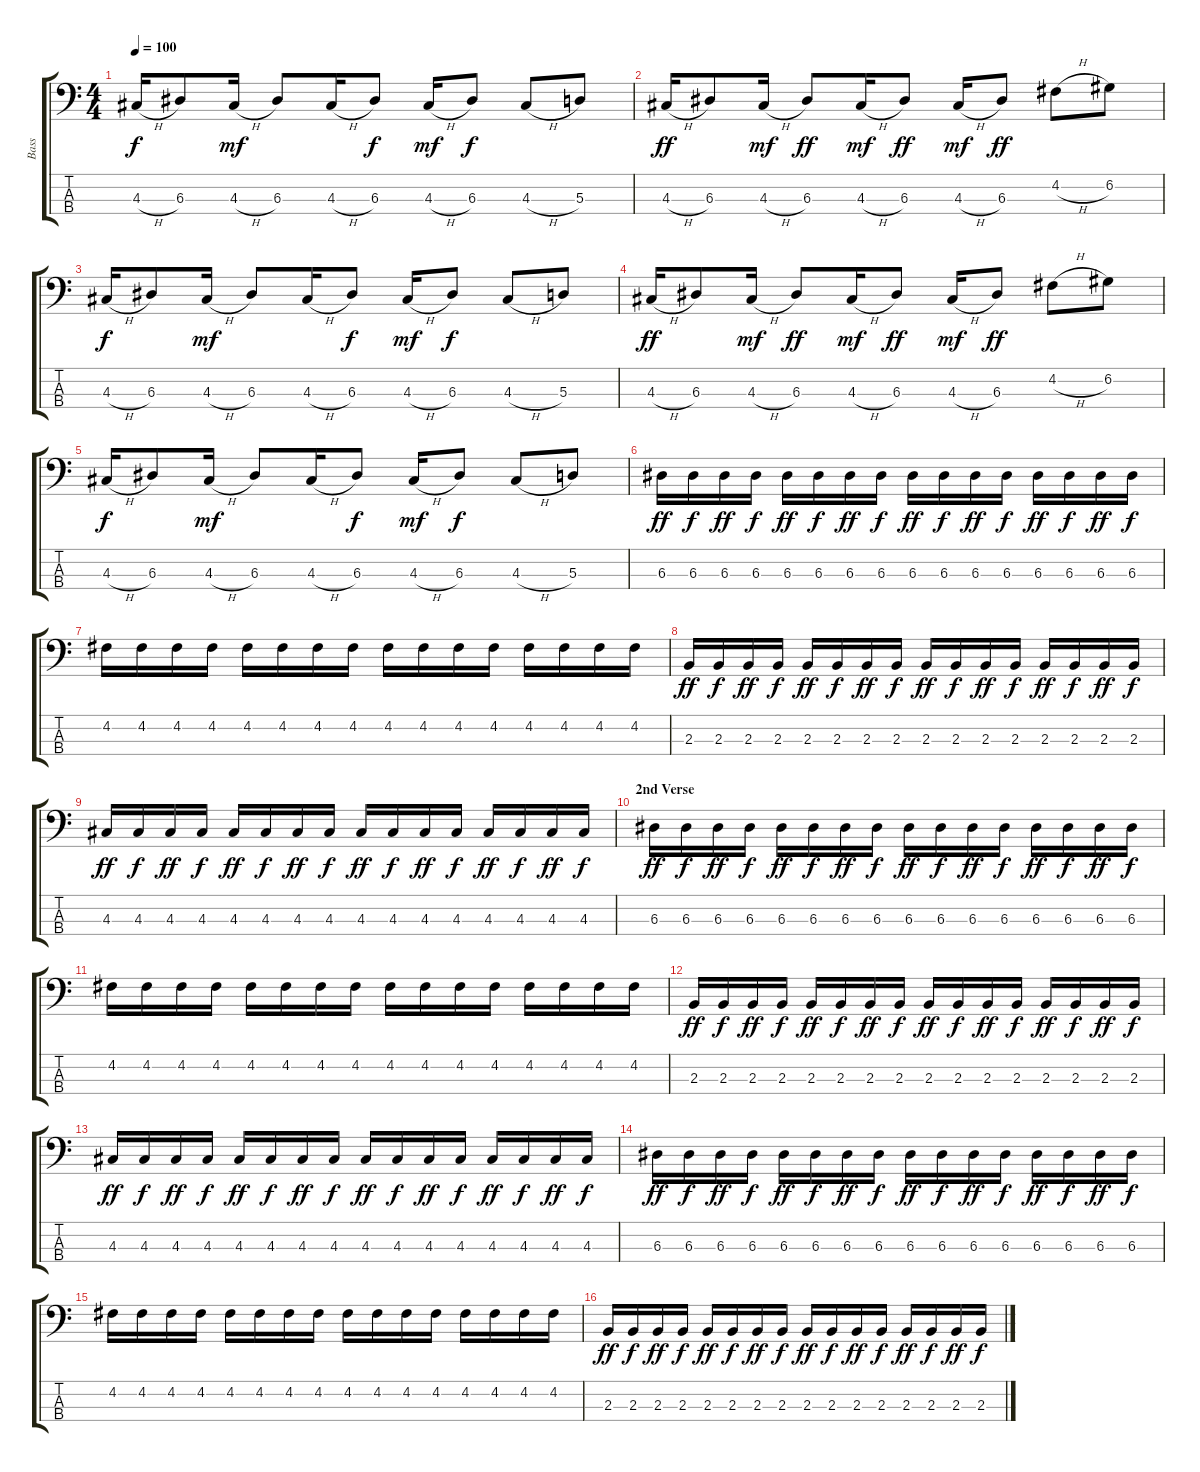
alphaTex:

\track ("Bass" "Bass") {instrument fretlessbass}
\staff {score tabs}
\tuning (G2 D2 A1 E1) {hide}
\ts (4 4)
\tempo 100
\clef f4
\ks c
4.3{h}.16{dy f} 6.3.8 4.3{h}.16{dy mf} 6.3.8 4.3{h}.16 6.3.8{dy f} 4.3{h}.16{dy mf} 6.3.8{dy f} 4.3{h}.8 5.3.8 |
4.3{h}.16{dy ff} 6.3.8 4.3{h}.16{dy mf} 6.3.8{dy ff} 4.3{h}.16{dy mf} 6.3.8{dy ff} 4.3{h}.16{dy mf} 6.3.8{dy ff} 4.2{h}.8 6.2.8 |
4.3{h}.16{dy f} 6.3.8 4.3{h}.16{dy mf} 6.3.8 4.3{h}.16 6.3.8{dy f} 4.3{h}.16{dy mf} 6.3.8{dy f} 4.3{h}.8 5.3.8 |
4.3{h}.16{dy ff} 6.3.8 4.3{h}.16{dy mf} 6.3.8{dy ff} 4.3{h}.16{dy mf} 6.3.8{dy ff} 4.3{h}.16{dy mf} 6.3.8{dy ff} 4.2{h}.8 6.2.8 |
4.3{h}.16{dy f} 6.3.8 4.3{h}.16{dy mf} 6.3.8 4.3{h}.16 6.3.8{dy f} 4.3{h}.16{dy mf} 6.3.8{dy f} 4.3{h}.8 5.3.8 |
6.3.16{dy ff} 6.3.16{dy f} 6.3.16{dy ff} 6.3.16{dy f} 6.3.16{dy ff} 6.3.16{dy f} 6.3.16{dy ff} 6.3.16{dy f} 6.3.16{dy ff} 6.3.16{dy f} 6.3.16{dy ff} 6.3.16{dy f} 6.3.16{dy ff} 6.3.16{dy f} 6.3.16{dy ff} 6.3.16{dy f} |
4.2.16 4.2.16 4.2.16 4.2.16 4.2.16 4.2.16 4.2.16 4.2.16 4.2.16 4.2.16 4.2.16 4.2.16 4.2.16 4.2.16 4.2.16 4.2.16 |
2.3.16{dy ff} 2.3.16{dy f} 2.3.16{dy ff} 2.3.16{dy f} 2.3.16{dy ff} 2.3.16{dy f} 2.3.16{dy ff} 2.3.16{dy f} 2.3.16{dy ff} 2.3.16{dy f} 2.3.16{dy ff} 2.3.16{dy f} 2.3.16{dy ff} 2.3.16{dy f} 2.3.16{dy ff} 2.3.16{dy f} |
4.3.16{dy ff} 4.3.16{dy f} 4.3.16{dy ff} 4.3.16{dy f} 4.3.16{dy ff} 4.3.16{dy f} 4.3.16{dy ff} 4.3.16{dy f} 4.3.16{dy ff} 4.3.16{dy f} 4.3.16{dy ff} 4.3.16{dy f} 4.3.16{dy ff} 4.3.16{dy f} 4.3.16{dy ff} 4.3.16{dy f} |
\section ("" "2nd Verse")
6.3.16{dy ff} 6.3.16{dy f} 6.3.16{dy ff} 6.3.16{dy f} 6.3.16{dy ff} 6.3.16{dy f} 6.3.16{dy ff} 6.3.16{dy f} 6.3.16{dy ff} 6.3.16{dy f} 6.3.16{dy ff} 6.3.16{dy f} 6.3.16{dy ff} 6.3.16{dy f} 6.3.16{dy ff} 6.3.16{dy f} |
4.2.16 4.2.16 4.2.16 4.2.16 4.2.16 4.2.16 4.2.16 4.2.16 4.2.16 4.2.16 4.2.16 4.2.16 4.2.16 4.2.16 4.2.16 4.2.16 |
2.3.16{dy ff} 2.3.16{dy f} 2.3.16{dy ff} 2.3.16{dy f} 2.3.16{dy ff} 2.3.16{dy f} 2.3.16{dy ff} 2.3.16{dy f} 2.3.16{dy ff} 2.3.16{dy f} 2.3.16{dy ff} 2.3.16{dy f} 2.3.16{dy ff} 2.3.16{dy f} 2.3.16{dy ff} 2.3.16{dy f} |
4.3.16{dy ff} 4.3.16{dy f} 4.3.16{dy ff} 4.3.16{dy f} 4.3.16{dy ff} 4.3.16{dy f} 4.3.16{dy ff} 4.3.16{dy f} 4.3.16{dy ff} 4.3.16{dy f} 4.3.16{dy ff} 4.3.16{dy f} 4.3.16{dy ff} 4.3.16{dy f} 4.3.16{dy ff} 4.3.16{dy f} |
6.3.16{dy ff} 6.3.16{dy f} 6.3.16{dy ff} 6.3.16{dy f} 6.3.16{dy ff} 6.3.16{dy f} 6.3.16{dy ff} 6.3.16{dy f} 6.3.16{dy ff} 6.3.16{dy f} 6.3.16{dy ff} 6.3.16{dy f} 6.3.16{dy ff} 6.3.16{dy f} 6.3.16{dy ff} 6.3.16{dy f} |
4.2.16 4.2.16 4.2.16 4.2.16 4.2.16 4.2.16 4.2.16 4.2.16 4.2.16 4.2.16 4.2.16 4.2.16 4.2.16 4.2.16 4.2.16 4.2.16 |
2.3.16{dy ff} 2.3.16{dy f} 2.3.16{dy ff} 2.3.16{dy f} 2.3.16{dy ff} 2.3.16{dy f} 2.3.16{dy ff} 2.3.16{dy f} 2.3.16{dy ff} 2.3.16{dy f} 2.3.16{dy ff} 2.3.16{dy f} 2.3.16{dy ff} 2.3.16{dy f} 2.3.16{dy ff} 2.3.16{dy f}
